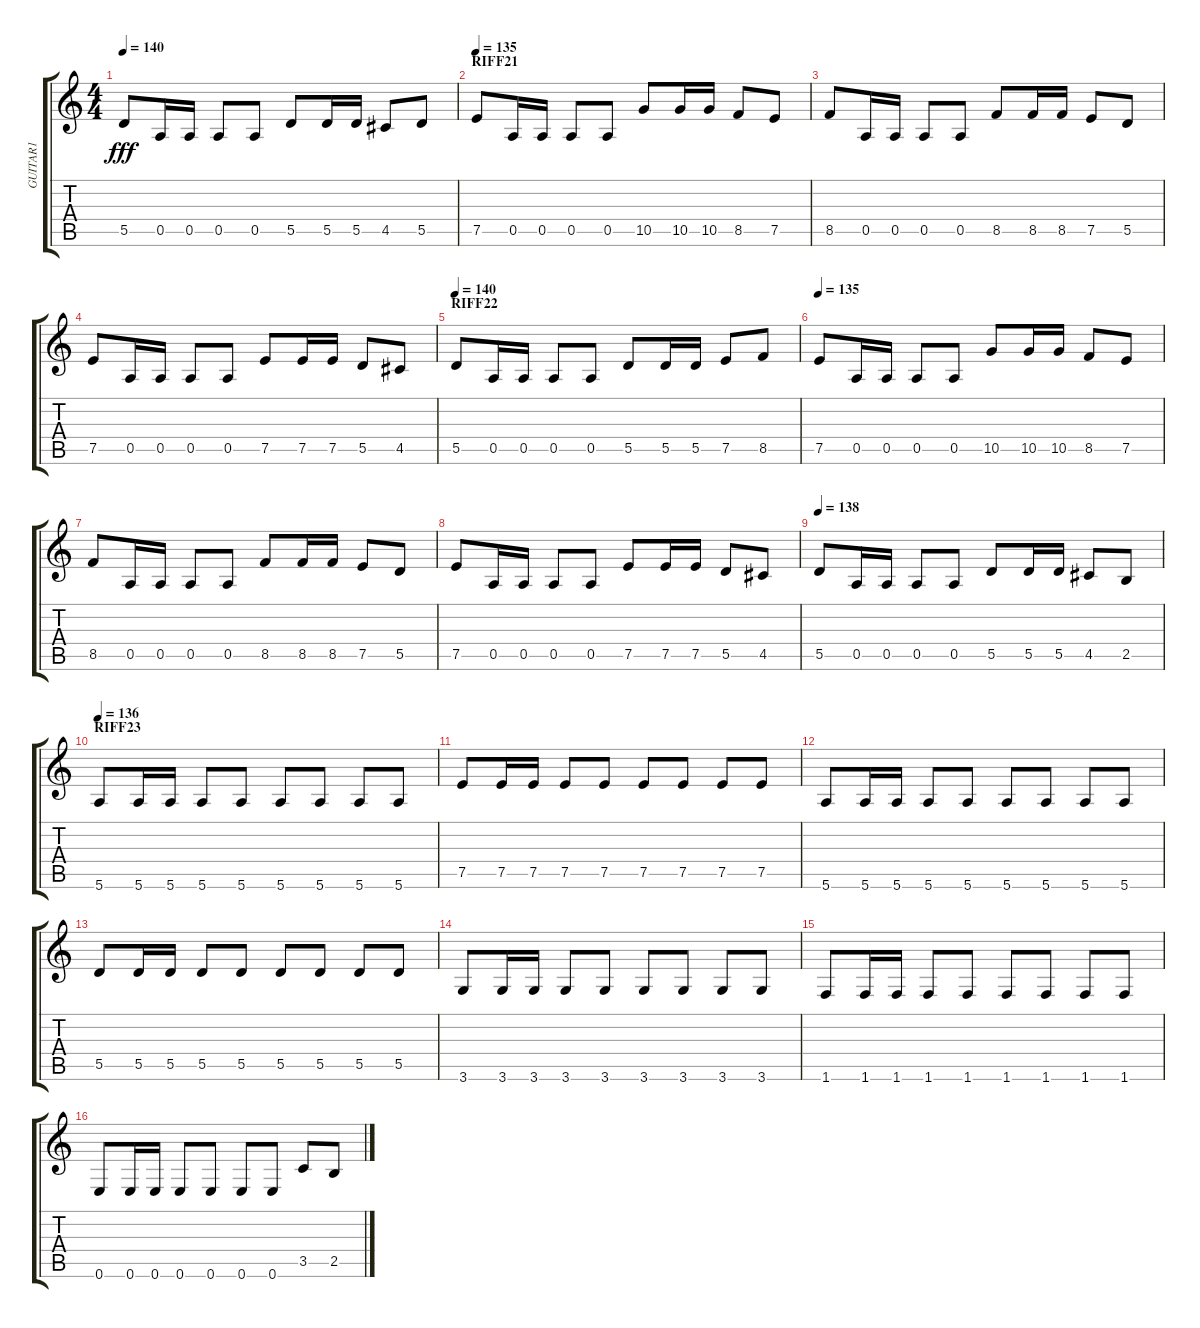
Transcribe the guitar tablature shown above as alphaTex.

\track ("GUITAR1" "GUITAR1") {instrument distortionguitar}
\staff {score tabs}
\tuning (E4 B3 G3 D3 A2 E2) {hide}
\ts (4 4)
\tempo 140
\clef g2
\ks c
5.5.8{dy fff} 0.5.16 0.5.16 0.5.8 0.5.8 5.5.8 5.5.16 5.5.16 4.5.8 5.5.8 |
\section ("" "RIFF21")
\tempo 135
7.5.8 0.5.16 0.5.16 0.5.8 0.5.8 10.5.8 10.5.16 10.5.16 8.5.8 7.5.8 |
8.5.8 0.5.16 0.5.16 0.5.8 0.5.8 8.5.8 8.5.16 8.5.16 7.5.8 5.5.8 |
7.5.8 0.5.16 0.5.16 0.5.8 0.5.8 7.5.8 7.5.16 7.5.16 5.5.8 4.5.8 |
\section ("" "RIFF22")
\tempo 140
5.5.8 0.5.16 0.5.16 0.5.8 0.5.8 5.5.8 5.5.16 5.5.16 7.5.8 8.5.8 |
\tempo 135
7.5.8 0.5.16 0.5.16 0.5.8 0.5.8 10.5.8 10.5.16 10.5.16 8.5.8 7.5.8 |
8.5.8 0.5.16 0.5.16 0.5.8 0.5.8 8.5.8 8.5.16 8.5.16 7.5.8 5.5.8 |
7.5.8 0.5.16 0.5.16 0.5.8 0.5.8 7.5.8 7.5.16 7.5.16 5.5.8 4.5.8 |
\tempo 138
5.5.8 0.5.16 0.5.16 0.5.8 0.5.8 5.5.8 5.5.16 5.5.16 4.5.8 2.5.8 |
\section ("" "RIFF23")
\tempo 136
5.6.8 5.6.16 5.6.16 5.6.8 5.6.8 5.6.8 5.6.8 5.6.8 5.6.8 |
7.5.8 7.5.16 7.5.16 7.5.8 7.5.8 7.5.8 7.5.8 7.5.8 7.5.8 |
5.6.8 5.6.16 5.6.16 5.6.8 5.6.8 5.6.8 5.6.8 5.6.8 5.6.8 |
5.5.8 5.5.16 5.5.16 5.5.8 5.5.8 5.5.8 5.5.8 5.5.8 5.5.8 |
3.6.8 3.6.16 3.6.16 3.6.8 3.6.8 3.6.8 3.6.8 3.6.8 3.6.8 |
1.6.8 1.6.16 1.6.16 1.6.8 1.6.8 1.6.8 1.6.8 1.6.8 1.6.8 |
0.6.8 0.6.16 0.6.16 0.6.8 0.6.8 0.6.8 0.6.8 3.5.8 2.5.8
